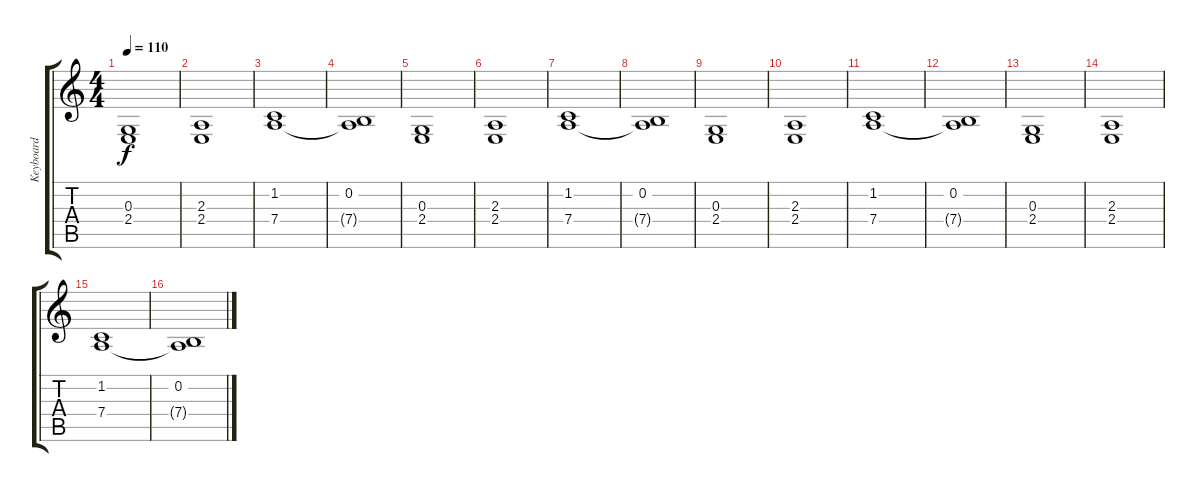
\track ("Keyboard" "Keyboard") {instrument pad2warm}
\staff {score tabs}
\tuning (E4 B3 G3 D3 A2 E2) {hide}
\ts (4 4)
\tempo 110
\clef g2
\ks c
(0.3 2.4).1{dy f} |
(2.3 2.4).1 |
(1.2 7.4).1 |
(0.2 7.4{t}).1 |
(0.3 2.4).1 |
(2.3 2.4).1 |
(1.2 7.4).1 |
(0.2 7.4{t}).1 |
(0.3 2.4).1 |
(2.3 2.4).1 |
(1.2 7.4).1 |
(0.2 7.4{t}).1 |
(0.3 2.4).1 |
(2.3 2.4).1 |
(1.2 7.4).1 |
(0.2 7.4{t}).1
